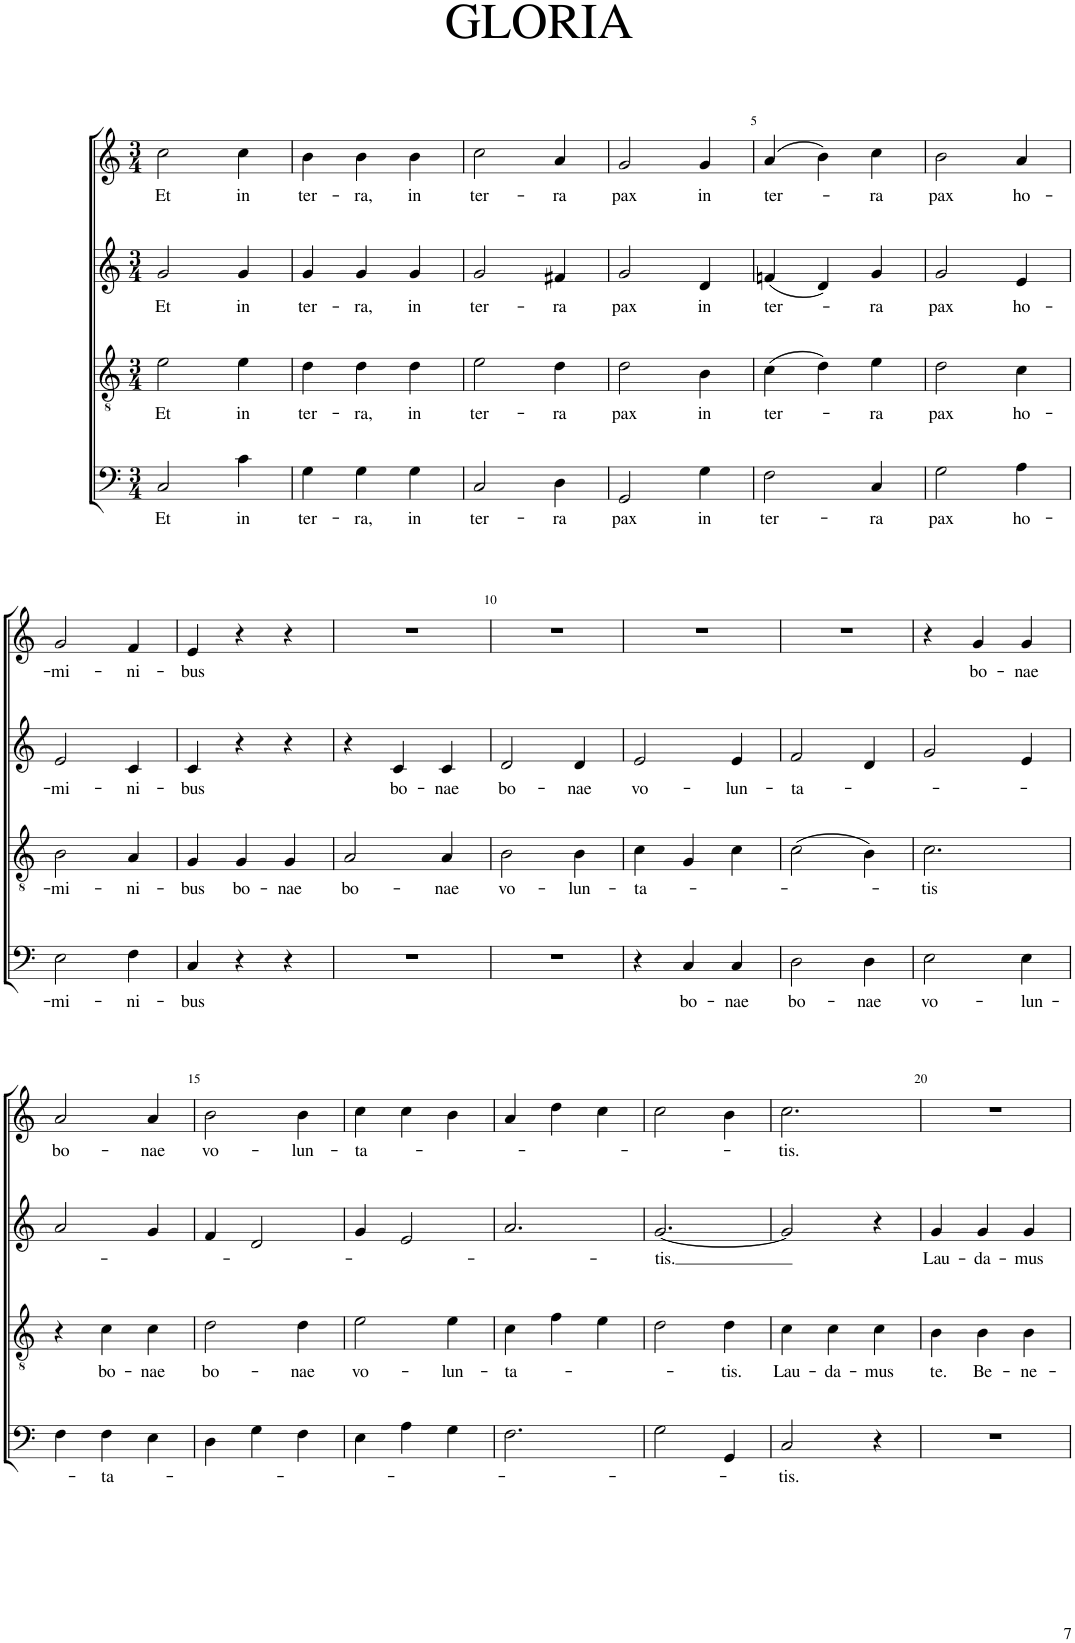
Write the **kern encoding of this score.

**kern	**text	**kern	**text	**kern	**text	**kern	**text
*part4	*part4	*part3	*part3	*part2	*part2	*part1	*part1
*staff4	*staff4	*staff3	*staff3	*staff2	*staff2	*staff1	*staff1
*I"BASSUS	*	*I"TENORE	*	*I"ALTUS	*	*I"CANTUS	*
!!LO:PB:g=z
*clefF4	*	*clefGv2	*	*clefG2	*	*clefG2	*
*Trd4c7	*	*Trd4c7	*	*Trd1c2	*	*	*
*k[]	*	*k[]	*	*k[]	*	*k[]	*
*M3/4	*	*M3/4	*	*M3/4	*	*M3/4	*
=1	=1	=1	=1	=1	=1	=1	=1
!	!LO:LY:b	!	!LO:LY:b	!	!LO:LY:b	!	!LO:LY:b
2C/	Et	2e\	Et	2g/	Et	2cc\	Et
!	!LO:LY:b	!	!LO:LY:b	!	!LO:LY:b	!	!LO:LY:b
4c\	in	4e\	in	4g/	in	4cc\	in
=2	=2	=2	=2	=2	=2	=2	=2
!	!LO:LY:b	!	!LO:LY:b	!	!LO:LY:b	!	!LO:LY:b
4G\	ter-	4d\	ter-	4g/	ter-	4b\	ter-
!	!LO:LY:b	!	!LO:LY:b	!	!LO:LY:b	!	!LO:LY:b
4G\	-ra,	4d\	-ra,	4g/	-ra,	4b\	-ra,
!	!LO:LY:b	!	!LO:LY:b	!	!LO:LY:b	!	!LO:LY:b
4G\	in	4d\	in	4g/	in	4b\	in
=3	=3	=3	=3	=3	=3	=3	=3
!	!LO:LY:b	!	!LO:LY:b	!	!LO:LY:b	!	!LO:LY:b
2C/	ter-	2e\	ter-	2g/	ter-	2cc\	ter-
!	!LO:LY:b	!	!LO:LY:b	!	!LO:LY:b	!	!LO:LY:b
4D\	-ra	4d\	-ra	4f#X/	-ra	4a/	-ra
=4	=4	=4	=4	=4	=4	=4	=4
!	!LO:LY:b	!	!LO:LY:b	!	!LO:LY:b	!	!LO:LY:b
2GG/	pax	2d\	pax	2g/	pax	2g/	pax
!	!LO:LY:b	!	!LO:LY:b	!	!LO:LY:b	!	!LO:LY:b
4G\	in	4B\	in	4d/	in	4g/	in
=5	=5	=5	=5	=5	=5	=5	=5
!	!LO:LY:b	!	!LO:LY:b	!	!LO:LY:b	!	!LO:LY:b
2F\	ter-	(4c\	ter-	(4fn/	ter-	(4a/	ter-
.	.	4d\)	.	4d/)	.	4b\)	.
!	!LO:LY:b	!	!LO:LY:b	!	!LO:LY:b	!	!LO:LY:b
4C/	-ra	4e\	-ra	4g/	-ra	4cc\	-ra
=6	=6	=6	=6	=6	=6	=6	=6
!	!LO:LY:b	!	!LO:LY:b	!	!LO:LY:b	!	!LO:LY:b
2G\	pax	2d\	pax	2g/	pax	2b\	pax
!	!LO:LY:b	!	!LO:LY:b	!	!LO:LY:b	!	!LO:LY:b
4A\	ho-	4c\	ho-	4e/	ho-	4a/	ho-
!!LO:LB:g=z
=7	=7	=7	=7	=7	=7	=7	=7
!	!LO:LY:b	!	!LO:LY:b	!	!LO:LY:b	!	!LO:LY:b
2E\	-mi-	2B\	-mi-	2e/	-mi-	2g/	-mi-
!	!LO:LY:b	!	!LO:LY:b	!	!LO:LY:b	!	!LO:LY:b
4F\	-ni-	4A/	-ni-	4c/	-ni-	4f/	-ni-
=8	=8	=8	=8	=8	=8	=8	=8
!	!LO:LY:b	!	!LO:LY:b	!	!LO:LY:b	!	!LO:LY:b
4C/	-bus	4G/	-bus	4c/	-bus	4e/	-bus
!	!	!	!LO:LY:b	!	!	!	!
4r	.	4G/	bo-	4r	.	4r	.
!	!	!	!LO:LY:b	!	!	!	!
4r	.	4G/	-nae	4r	.	4r	.
=9	=9	=9	=9	=9	=9	=9	=9
!	!	!	!LO:LY:b	!	!	!	!
2.r	.	2A/	bo-	4r	.	2.r	.
!	!	!	!	!	!LO:LY:b	!	!
.	.	.	.	4c/	bo-	.	.
!	!	!	!LO:LY:b	!	!LO:LY:b	!	!
.	.	4A/	-nae	4c/	-nae	.	.
=10	=10	=10	=10	=10	=10	=10	=10
!	!	!	!LO:LY:b	!	!LO:LY:b	!	!
2.r	.	2B\	vo-	2d/	bo-	2.r	.
!	!	!	!LO:LY:b	!	!LO:LY:b	!	!
.	.	4B\	-lun-	4d/	-nae	.	.
=11	=11	=11	=11	=11	=11	=11	=11
!	!	!	!LO:LY:b	!	!LO:LY:b	!	!
4r	.	4c\	-ta-	2e/	vo-	2.r	.
!	!LO:LY:b	!	!	!	!	!	!
4C/	bo-	4G/	.	.	.	.	.
!	!LO:LY:b	!	!	!	!LO:LY:b	!	!
4C/	-nae	4c\	.	4e/	-lun-	.	.
=12	=12	=12	=12	=12	=12	=12	=12
!	!LO:LY:b	!	!	!	!LO:LY:b	!	!
2D\	bo-	(2c\	.	2f/	-ta-	2.r	.
!	!LO:LY:b	!	!	!	!	!	!
4D\	-nae	4B\)	.	4d/	.	.	.
=13	=13	=13	=13	=13	=13	=13	=13
!	!LO:LY:b	!	!LO:LY:b	!	!	!	!
2E\	vo-	2.c\	-tis	2g/	.	4r	.
!	!	!	!	!	!	!	!LO:LY:b
.	.	.	.	.	.	4g/	bo-
!	!LO:LY:b	!	!	!	!	!	!LO:LY:b
4E\	-lun-	.	.	4e/	.	4g/	-nae
!!LO:LB:g=z
=14	=14	=14	=14	=14	=14	=14	=14
!	!	!	!	!	!	!	!LO:LY:b
4F\	.	4r	.	2a/	.	2a/	bo-
!	!LO:LY:b	!	!LO:LY:b	!	!	!	!
4F\	-ta-	4c\	bo-	.	.	.	.
!	!	!	!LO:LY:b	!	!	!	!LO:LY:b
4E\	.	4c\	-nae	4g/	.	4a/	-nae
=15	=15	=15	=15	=15	=15	=15	=15
!	!	!	!LO:LY:b	!	!	!	!LO:LY:b
4D\	.	2d\	bo-	4f/	.	2b\	vo-
4G\	.	.	.	2d/	.	.	.
!	!	!	!LO:LY:b	!	!	!	!LO:LY:b
4F\	.	4d\	-nae	.	.	4b\	-lun-
=16	=16	=16	=16	=16	=16	=16	=16
!	!	!	!LO:LY:b	!	!	!	!LO:LY:b
4E\	.	2e\	vo-	4g/	.	4cc\	-ta-
4A\	.	.	.	2e/	.	4cc\	.
!	!	!	!LO:LY:b	!	!	!	!
4G\	.	4e\	-lun-	.	.	4b\	.
=17	=17	=17	=17	=17	=17	=17	=17
!	!	!	!LO:LY:b	!	!	!	!
2.F\	.	4c\	-ta-	2.a/	.	4a/	.
.	.	4f\	.	.	.	4dd\	.
.	.	4e\	.	.	.	4cc\	.
=18	=18	=18	=18	=18	=18	=18	=18
!	!	!	!	!	!LO:LY:b	!	!
2G\	.	2d\	.	[2.g/	-tis.	2cc\	.
!	!	!	!LO:LY:b	!	!	!	!
4GG/	.	4d\	-tis.	.	.	4b\	.
=19	=19	=19	=19	=19	=19	=19	=19
!	!LO:LY:b	!	!LO:LY:b	!	!	!	!LO:LY:b
2C/	-tis.	4c\	Lau-	2g/]	.	2.cc\	-tis.
!	!	!	!LO:LY:b	!	!	!	!
.	.	4c\	-da-	.	.	.	.
!	!	!	!LO:LY:b	!	!	!	!
4r	.	4c\	-mus	4r	.	.	.
=20	=20	=20	=20	=20	=20	=20	=20
!	!	!	!LO:LY:b	!	!LO:LY:b	!	!
2.r	.	4B\	te.	4g/	Lau-	2.r	.
!	!	!	!LO:LY:b	!	!LO:LY:b	!	!
.	.	4B\	Be-	4g/	-da-	.	.
!	!	!	!LO:LY:b	!	!LO:LY:b	!	!
.	.	4B\	-ne-	4g/	-mus	.	.
=	=	=	=	=	=	=	=
*-	*-	*-	*-	*-	*-	*-	*-
